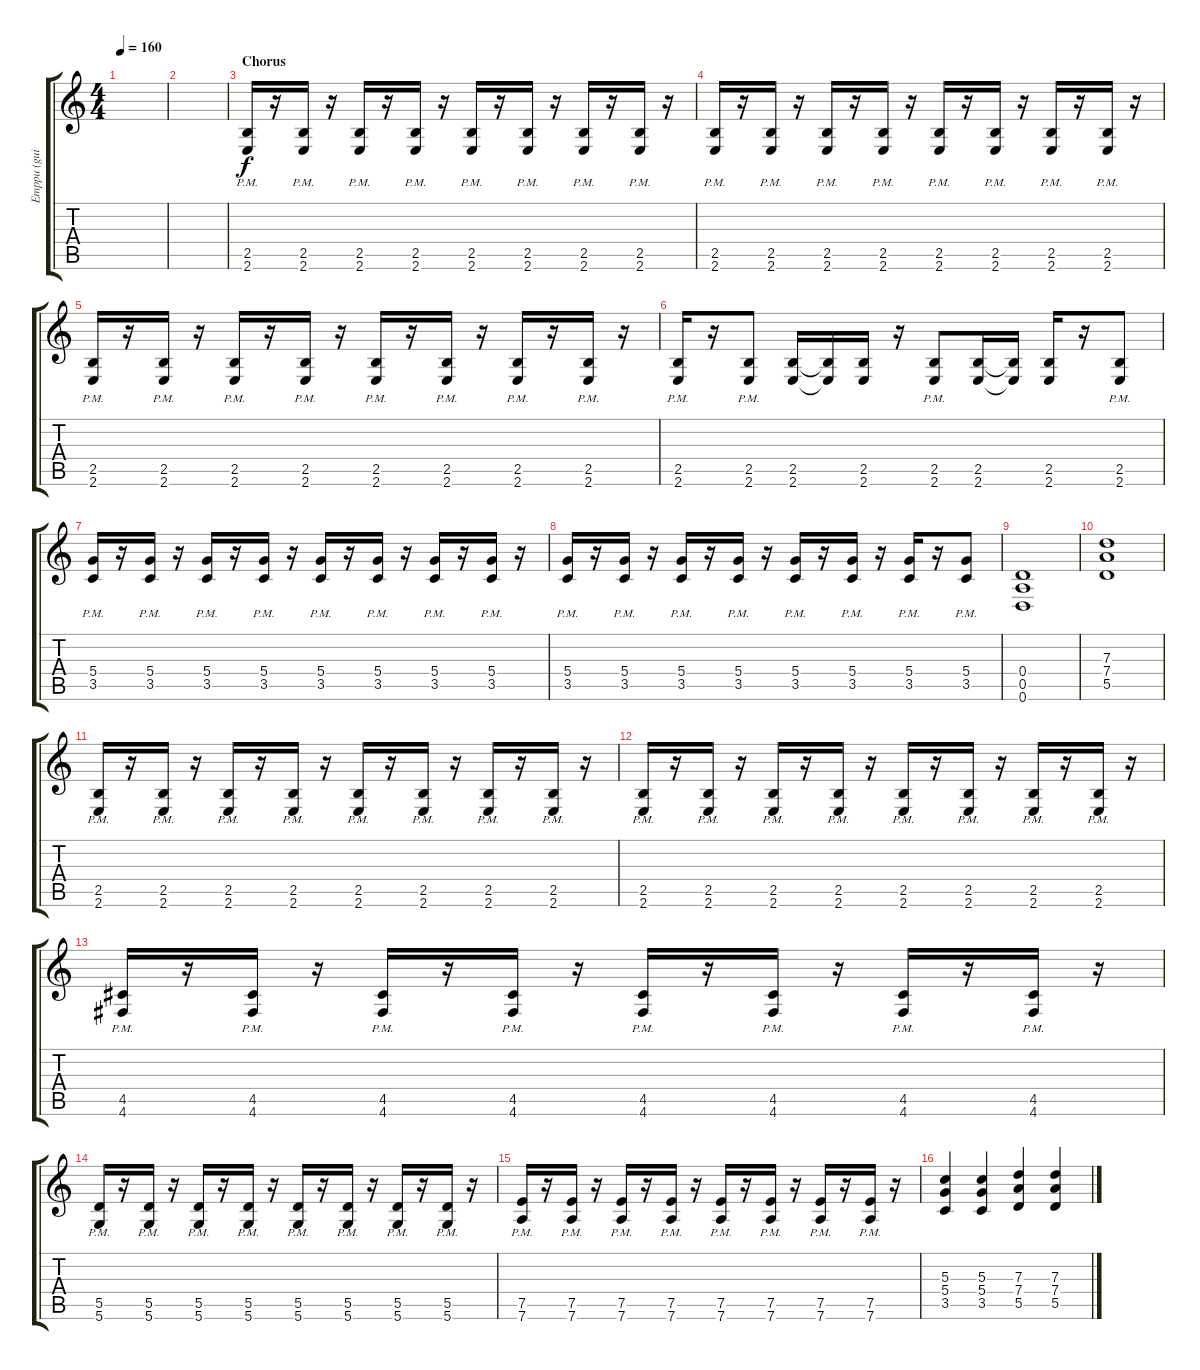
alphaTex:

\track ("Emppu (guitar)" "Emppu (gui") {instrument distortionguitar}
\staff {score tabs}
\tuning (E4 B3 G3 D3 A2 D2) {hide}
\ts (4 4)
\tempo 160
\clef g2
\ks c
|
|
\section ("" "Chorus")
(2.5{pm} 2.6{pm}).16 r.16 (2.5{pm} 2.6{pm}).16 r.16 (2.5{pm} 2.6{pm}).16 r.16 (2.5{pm} 2.6{pm}).16 r.16 (2.5{pm} 2.6{pm}).16 r.16 (2.5{pm} 2.6{pm}).16 r.16 (2.5{pm} 2.6{pm}).16 r.16 (2.5{pm} 2.6{pm}).16 r.16 |
(2.5{pm} 2.6{pm}).16 r.16 (2.5{pm} 2.6{pm}).16 r.16 (2.5{pm} 2.6{pm}).16 r.16 (2.5{pm} 2.6{pm}).16 r.16 (2.5{pm} 2.6{pm}).16 r.16 (2.5{pm} 2.6{pm}).16 r.16 (2.5{pm} 2.6{pm}).16 r.16 (2.5{pm} 2.6{pm}).16 r.16 |
(2.5{pm} 2.6{pm}).16 r.16 (2.5{pm} 2.6{pm}).16 r.16 (2.5{pm} 2.6{pm}).16 r.16 (2.5{pm} 2.6{pm}).16 r.16 (2.5{pm} 2.6{pm}).16 r.16 (2.5{pm} 2.6{pm}).16 r.16 (2.5{pm} 2.6{pm}).16 r.16 (2.5{pm} 2.6{pm}).16 r.16 |
(2.5{pm} 2.6{pm}).16 r.16 (2.5{pm} 2.6{pm}).8 (2.5 2.6).16 (2.5{t} 2.6{t}).16 (2.5 2.6).16 r.16 (2.5{pm} 2.6{pm}).8 (2.5 2.6).16 (2.5{t} 2.6{t}).16 (2.5 2.6).16 r.16 (2.5 2.6{pm}).8 |
(5.4{pm} 3.5{pm}).16 r.16 (5.4{pm} 3.5{pm}).16 r.16 (5.4{pm} 3.5{pm}).16 r.16 (5.4{pm} 3.5{pm}).16 r.16 (5.4{pm} 3.5{pm}).16 r.16 (5.4{pm} 3.5{pm}).16 r.16 (5.4{pm} 3.5{pm}).16 r.16 (5.4{pm} 3.5{pm}).16 r.16 |
(5.4{pm} 3.5{pm}).16 r.16 (5.4{pm} 3.5{pm}).16 r.16 (5.4{pm} 3.5{pm}).16 r.16 (5.4{pm} 3.5{pm}).16 r.16 (5.4{pm} 3.5{pm}).16 r.16 (5.4{pm} 3.5{pm}).16 r.16 (5.4{pm} 3.5{pm}).16 r.16 (5.4{pm} 3.5{pm}).8 |
(0.4 0.5 0.6).1 |
(7.3 7.4 5.5).1 |
(2.5{pm} 2.6{pm}).16 r.16 (2.5{pm} 2.6{pm}).16 r.16 (2.5{pm} 2.6{pm}).16 r.16 (2.5{pm} 2.6{pm}).16 r.16 (2.5{pm} 2.6{pm}).16 r.16 (2.5{pm} 2.6{pm}).16 r.16 (2.5{pm} 2.6{pm}).16 r.16 (2.5{pm} 2.6{pm}).16 r.16 |
(2.5{pm} 2.6{pm}).16 r.16 (2.5{pm} 2.6{pm}).16 r.16 (2.5{pm} 2.6{pm}).16 r.16 (2.5{pm} 2.6{pm}).16 r.16 (2.5{pm} 2.6{pm}).16 r.16 (2.5{pm} 2.6{pm}).16 r.16 (2.5{pm} 2.6{pm}).16 r.16 (2.5{pm} 2.6{pm}).16 r.16 |
(4.5{pm} 4.6{pm}).16 r.16 (4.5{pm} 4.6{pm}).16 r.16 (4.5{pm} 4.6{pm}).16 r.16 (4.5{pm} 4.6{pm}).16 r.16 (4.5{pm} 4.6{pm}).16 r.16 (4.5{pm} 4.6{pm}).16 r.16 (4.5{pm} 4.6{pm}).16 r.16 (4.5{pm} 4.6{pm}).16 r.16 |
(5.5{pm} 5.6{pm}).16 r.16 (5.5{pm} 5.6{pm}).16 r.16 (5.5{pm} 5.6{pm}).16 r.16 (5.5{pm} 5.6{pm}).16 r.16 (5.5{pm} 5.6{pm}).16 r.16 (5.5{pm} 5.6{pm}).16 r.16 (5.5{pm} 5.6{pm}).16 r.16 (5.5{pm} 5.6{pm}).16 r.16 |
(7.5{pm} 7.6{pm}).16 r.16 (7.5{pm} 7.6{pm}).16 r.16 (7.5{pm} 7.6{pm}).16 r.16 (7.5{pm} 7.6{pm}).16 r.16 (7.5{pm} 7.6{pm}).16 r.16 (7.5{pm} 7.6{pm}).16 r.16 (7.5{pm} 7.6{pm}).16 r.16 (7.5{pm} 7.6{pm}).16 r.16 |
(5.3 5.4 3.5).4 (5.3 5.4 3.5).4 (7.3 7.4 5.5).4 (7.3 7.4 5.5).4
